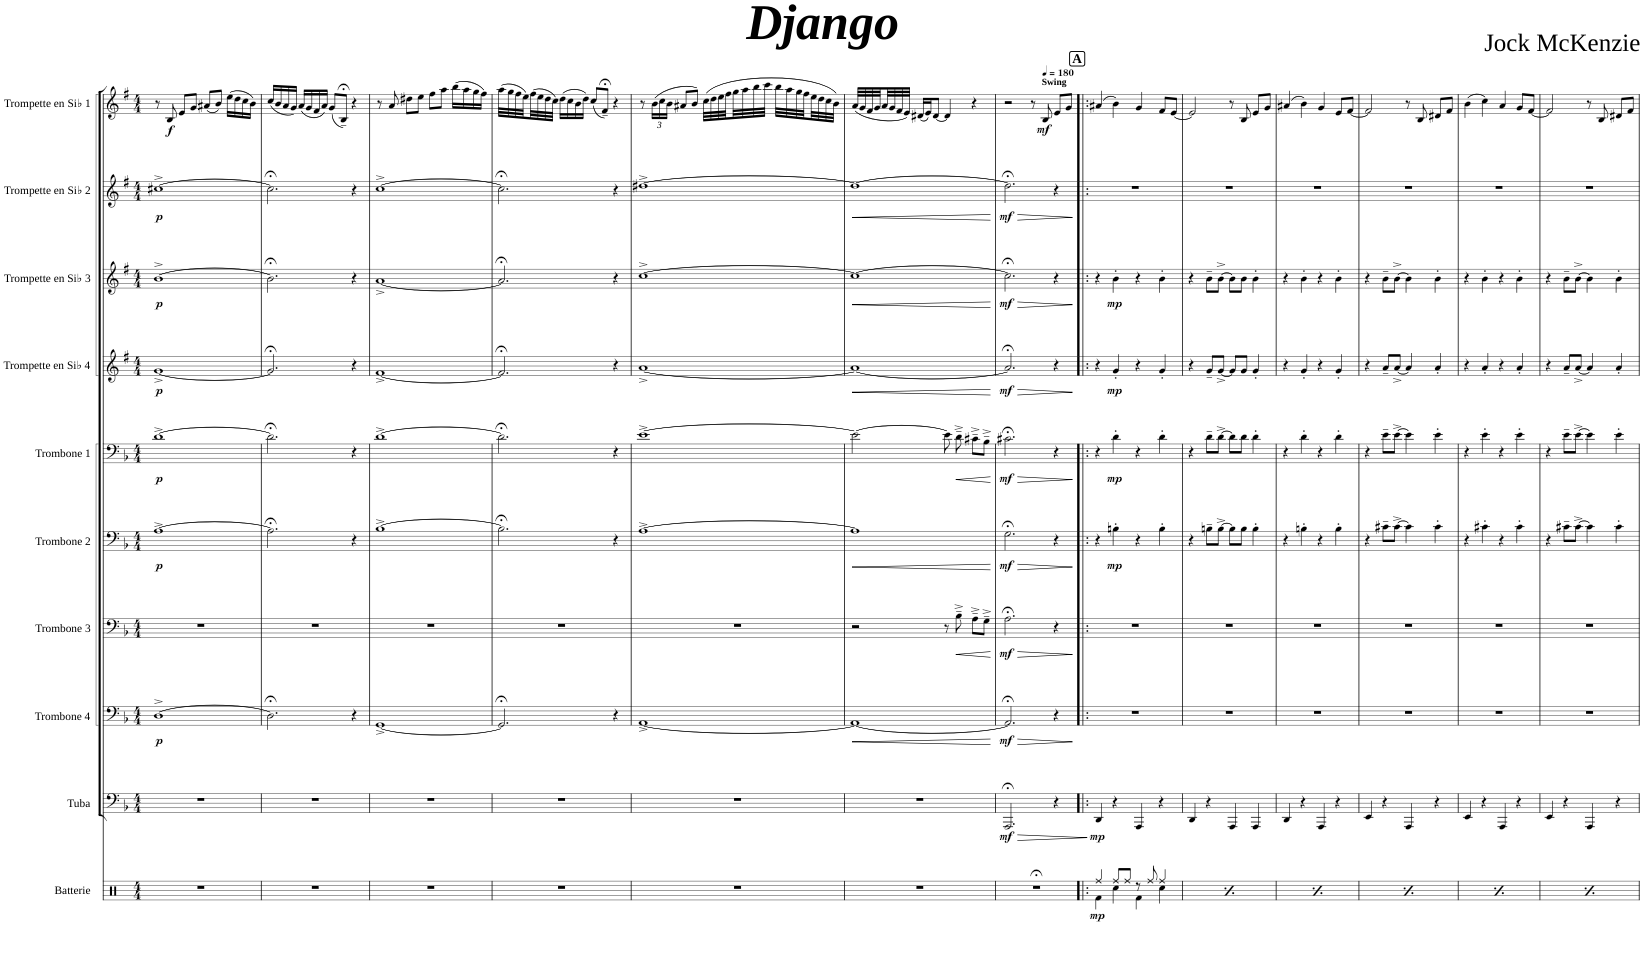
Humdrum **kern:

**kern	**dynam	**kern	**dynam	**kern	**dynam	**kern	**dynam	**kern	**dynam	**kern	**dynam	**kern	**dynam	**kern	**dynam	**kern	**dynam	**kern	**dynam
*part10	*part10	*part9	*part9	*part8	*part8	*part7	*part7	*part6	*part6	*part5	*part5	*part4	*part4	*part3	*part3	*part2	*part2	*part1	*part1
*staff10	*staff10	*staff9	*staff9	*staff8	*staff8	*staff7	*staff7	*staff6	*staff6	*staff5	*staff5	*staff4	*staff4	*staff3	*staff3	*staff2	*staff2	*staff1	*staff1
*I"Batterie	*	*I"Tuba	*	*I"Trombone 4	*	*I"Trombone 3	*	*I"Trombone 2	*	*I"Trombone 1	*	*I"Trompette en Sib 4	*	*I"Trompette en Sib 3	*	*I"Trompette en Sib 2	*	*I"Trompette en Sib 1	*
*I'Bat.	*	*I'Tba.	*	*I'Tbn. 4	*	*I'Tbn. 3	*	*I'Tbn. 2	*	*I'Tbn. 1	*	*I'Tromp. Sib 4	*	*I'Tromp. Sib 3	*	*I'Tromp. Sib 2	*	*I'Tromp. Sib 1	*
*clefX	*	*clefF4	*	*clefF4	*	*clefF4	*	*clefF4	*	*clefF4	*	*clefG2	*	*clefG2	*	*clefG2	*	*clefG2	*
*	*	*	*	*	*	*	*	*	*	*	*	*Trd1c2	*	*Trd1c2	*	*Trd1c2	*	*Trd1c2	*
*k[]	*	*k[b-]	*	*k[b-]	*	*k[b-]	*	*k[b-]	*	*k[b-]	*	*k[f#]	*	*k[f#]	*	*k[f#]	*	*k[f#]	*
*M4/4	*	*M4/4	*	*M4/4	*	*M4/4	*	*M4/4	*	*M4/4	*	*M4/4	*	*M4/4	*	*M4/4	*	*M4/4	*
=1	=1	=1	=1	=1	=1	=1	=1	=1	=1	=1	=1	=1	=1	=1	=1	=1	=1	=1	=1
!	!	!	!	!	!LO:DY:b	!	!	!	!LO:DY:b	!	!LO:DY:b	!	!LO:DY:b	!	!LO:DY:b	!	!LO:DY:b	!	!
1r	.	1r	.	[1D^	p	1r	.	[1A^	p	[1d^	p	[1g^	p	[1b^	p	[1cc#X^	p	8r	.
!	!	!	!	!	!	!	!	!	!	!	!	!	!	!	!	!	!	!	!LO:DY:b
.	.	.	.	.	.	.	.	.	.	.	.	.	.	.	.	.	.	8B/	f
.	.	.	.	.	.	.	.	.	.	.	.	.	.	.	.	.	.	8e/L	.
.	.	.	.	.	.	.	.	.	.	.	.	.	.	.	.	.	.	8g/J	.
.	.	.	.	.	.	.	.	.	.	.	.	.	.	.	.	.	.	(8a#X/L	.
.	.	.	.	.	.	.	.	.	.	.	.	.	.	.	.	.	.	8b/J)	.
.	.	.	.	.	.	.	.	.	.	.	.	.	.	.	.	.	.	(16ee\LL	.
.	.	.	.	.	.	.	.	.	.	.	.	.	.	.	.	.	.	16dd\	.
.	.	.	.	.	.	.	.	.	.	.	.	.	.	.	.	.	.	16cc\	.
.	.	.	.	.	.	.	.	.	.	.	.	.	.	.	.	.	.	16b\JJ)	.
=2	=2	=2	=2	=2	=2	=2	=2	=2	=2	=2	=2	=2	=2	=2	=2	=2	=2	=2	=2
1r	.	1r	.	2.D;<\]	.	1r	.	2.A;<\]	.	2.d;<\]	.	2.g;</]	.	2.b;<\]	.	2.cc#;<\]	.	(16cc/LL	.
.	.	.	.	.	.	.	.	.	.	.	.	.	.	.	.	.	.	16b/	.
.	.	.	.	.	.	.	.	.	.	.	.	.	.	.	.	.	.	16a/	.
.	.	.	.	.	.	.	.	.	.	.	.	.	.	.	.	.	.	16g/JJ)	.
.	.	.	.	.	.	.	.	.	.	.	.	.	.	.	.	.	.	(16a/LL	.
.	.	.	.	.	.	.	.	.	.	.	.	.	.	.	.	.	.	16g/	.
.	.	.	.	.	.	.	.	.	.	.	.	.	.	.	.	.	.	16f#/	.
.	.	.	.	.	.	.	.	.	.	.	.	.	.	.	.	.	.	16a/JJ)	.
.	.	.	.	.	.	.	.	.	.	.	.	.	.	.	.	.	.	(8g/L	.
.	.	.	.	.	.	.	.	.	.	.	.	.	.	.	.	.	.	8B;<~/J)	.
.	.	.	.	4r	.	.	.	4r	.	4r	.	4r	.	4r	.	4r	.	4r	.
=3	=3	=3	=3	=3	=3	=3	=3	=3	=3	=3	=3	=3	=3	=3	=3	=3	=3	=3	=3
1r	.	1r	.	[1GG^	.	1r	.	[1B-^	.	[1d^	.	[1f#^	.	[1a^	.	[1cc^	.	8r	.
.	.	.	.	.	.	.	.	.	.	.	.	.	.	.	.	.	.	8a/	.
.	.	.	.	.	.	.	.	.	.	.	.	.	.	.	.	.	.	8dd#X\L	.
.	.	.	.	.	.	.	.	.	.	.	.	.	.	.	.	.	.	8ee\J	.
.	.	.	.	.	.	.	.	.	.	.	.	.	.	.	.	.	.	8ff#\L	.
.	.	.	.	.	.	.	.	.	.	.	.	.	.	.	.	.	.	8aa\J	.
.	.	.	.	.	.	.	.	.	.	.	.	.	.	.	.	.	.	(16bb\LL	.
.	.	.	.	.	.	.	.	.	.	.	.	.	.	.	.	.	.	16aa\	.
.	.	.	.	.	.	.	.	.	.	.	.	.	.	.	.	.	.	16gg\	.
.	.	.	.	.	.	.	.	.	.	.	.	.	.	.	.	.	.	16ff#\JJ)	.
=4	=4	=4	=4	=4	=4	=4	=4	=4	=4	=4	=4	=4	=4	=4	=4	=4	=4	=4	=4
1r	.	1r	.	2.GG;</]	.	1r	.	2.B-;<\]	.	2.d;<\]	.	2.f#;</]	.	2.a;</]	.	2.cc;<\]	.	(32aa\LLL	.
.	.	.	.	.	.	.	.	.	.	.	.	.	.	.	.	.	.	32gg\	.
.	.	.	.	.	.	.	.	.	.	.	.	.	.	.	.	.	.	32ff#\	.
.	.	.	.	.	.	.	.	.	.	.	.	.	.	.	.	.	.	32ee\)	.
.	.	.	.	.	.	.	.	.	.	.	.	.	.	.	.	.	.	(32ff#\	.
.	.	.	.	.	.	.	.	.	.	.	.	.	.	.	.	.	.	32ee\	.
.	.	.	.	.	.	.	.	.	.	.	.	.	.	.	.	.	.	32dd\	.
.	.	.	.	.	.	.	.	.	.	.	.	.	.	.	.	.	.	32cc\JJJ)	.
.	.	.	.	.	.	.	.	.	.	.	.	.	.	.	.	.	.	(16dd\LL	.
.	.	.	.	.	.	.	.	.	.	.	.	.	.	.	.	.	.	16cc\	.
.	.	.	.	.	.	.	.	.	.	.	.	.	.	.	.	.	.	16b\	.
.	.	.	.	.	.	.	.	.	.	.	.	.	.	.	.	.	.	16dd\JJ)	.
.	.	.	.	.	.	.	.	.	.	.	.	.	.	.	.	.	.	(8cc/L	.
.	.	.	.	.	.	.	.	.	.	.	.	.	.	.	.	.	.	8f#;<~/J)	.
.	.	.	.	4r	.	.	.	4r	.	4r	.	4r	.	4r	.	4r	.	4r	.
=5	=5	=5	=5	=5	=5	=5	=5	=5	=5	=5	=5	=5	=5	=5	=5	=5	=5	=5	=5
1r	.	1r	.	[1AA^	.	1r	.	[1A^	.	[1e^	.	[1a^	.	[1cc^	.	[1dd#X^	.	8r	.
*	*	*	*	*	*	*	*	*	*	*	*	*	*	*	*	*	*	*Xbrackettup	*
.	.	.	.	.	.	.	.	.	.	.	.	.	.	.	.	.	.	(24b\LL	.
.	.	.	.	.	.	.	.	.	.	.	.	.	.	.	.	.	.	24cc\	.
.	.	.	.	.	.	.	.	.	.	.	.	.	.	.	.	.	.	24b\JJ	.
.	.	.	.	.	.	.	.	.	.	.	.	.	.	.	.	.	.	8a#X/L	.
.	.	.	.	.	.	.	.	.	.	.	.	.	.	.	.	.	.	8b/J)	.
.	.	.	.	.	.	.	.	.	.	.	.	.	.	.	.	.	.	(32cc\LLL	.
.	.	.	.	.	.	.	.	.	.	.	.	.	.	.	.	.	.	32dd\	.
.	.	.	.	.	.	.	.	.	.	.	.	.	.	.	.	.	.	32ee\	.
.	.	.	.	.	.	.	.	.	.	.	.	.	.	.	.	.	.	32ff#\	.
.	.	.	.	.	.	.	.	.	.	.	.	.	.	.	.	.	.	32gg\	.
.	.	.	.	.	.	.	.	.	.	.	.	.	.	.	.	.	.	32aa\	.
.	.	.	.	.	.	.	.	.	.	.	.	.	.	.	.	.	.	32bb\	.
.	.	.	.	.	.	.	.	.	.	.	.	.	.	.	.	.	.	32ccc\JJJ	.
.	.	.	.	.	.	.	.	.	.	.	.	.	.	.	.	.	.	32bb\LLL	.
.	.	.	.	.	.	.	.	.	.	.	.	.	.	.	.	.	.	32aa\	.
.	.	.	.	.	.	.	.	.	.	.	.	.	.	.	.	.	.	32gg\	.
.	.	.	.	.	.	.	.	.	.	.	.	.	.	.	.	.	.	32ff#\	.
.	.	.	.	.	.	.	.	.	.	.	.	.	.	.	.	.	.	32ee\	.
.	.	.	.	.	.	.	.	.	.	.	.	.	.	.	.	.	.	32dd\	.
.	.	.	.	.	.	.	.	.	.	.	.	.	.	.	.	.	.	32cc\	.
.	.	.	.	.	.	.	.	.	.	.	.	.	.	.	.	.	.	32b\JJJ)	.
=6	=6	=6	=6	=6	=6	=6	=6	=6	=6	=6	=6	=6	=6	=6	=6	=6	=6	=6	=6
!	!	!	!	!	!LO:HP:b	!	!	!	!LO:HP:b	!	!	!	!LO:HP:b	!	!LO:HP:b	!	!LO:HP:b	!	!
1r	.	1r	.	1AA_	<	2r	.	1A]	<	2e\_	.	1a_	<	1cc_	<	1dd#_	<	(32a/LLL	.
.	.	.	.	.	.	.	.	.	.	.	.	.	.	.	.	.	.	32g/	.
.	.	.	.	.	.	.	.	.	.	.	.	.	.	.	.	.	.	32f#/	.
.	.	.	.	.	.	.	.	.	.	.	.	.	.	.	.	.	.	32g/	.
.	.	.	.	.	.	.	.	.	.	.	.	.	.	.	.	.	.	32a/	.
.	.	.	.	.	.	.	.	.	.	.	.	.	.	.	.	.	.	32g/	.
.	.	.	.	.	.	.	.	.	.	.	.	.	.	.	.	.	.	32f#/	.
.	.	.	.	.	.	.	.	.	.	.	.	.	.	.	.	.	.	32e/JJJ)	.
.	.	.	.	.	.	.	.	.	.	.	.	.	.	.	.	.	.	(16d#X/LL	.
.	.	.	.	.	.	.	.	.	.	.	.	.	.	.	.	.	.	16e/J)	.
.	.	.	.	.	.	.	.	.	.	.	.	.	.	.	.	.	.	[8d#/J	.
.	.	.	.	.	.	8r	.	.	.	8e\]	.	.	.	.	.	.	.	4d#/]	.
!	!	!	!	!	!	!	!LO:HP:b	!	!	!	!LO:HP:b	!	!	!	!	!	!	!	!
.	.	.	.	.	.	8B-~^\	<	.	.	8d~^\	<	.	.	.	.	.	.	.	.
.	.	.	.	.	.	8A~^\L	.	.	.	8c#X~^\L	.	.	.	.	.	.	.	4r	.
.	.	.	.	.	.	8G~^\J	.	.	.	8B-~^\J	.	.	.	.	.	.	.	.	.
.	.	.	.	.	[	.	[	.	[	.	[	.	[	.	[	.	[	.	.
=7	=7	=7	=7	=7	=7	=7	=7	=7	=7	=7	=7	=7	=7	=7	=7	=7	=7	=7	=7
!	!	!	!LO:HP:b	!	!LO:HP:b	!	!LO:HP:b	!	!LO:HP:b	!	!LO:HP:b	!	!LO:HP:b	!	!LO:HP:b	!	!LO:HP:b	!	!
!	!	!	!LO:DY:n=1:b	!	!LO:DY:n=1:b	!	!LO:DY:n=1:b	!	!LO:DY:n=1:b	!	!LO:DY:n=1:b	!	!LO:DY:n=1:b	!	!LO:DY:n=1:b	!	!LO:DY:n=1:b	!	!
1r;<	.	2.AAA;</	> mf	2.AA;</]	> mf	2.A;<\	> mf	2.G;<\	> mf	2.c#X;<\	> mf	2.a;</]	> mf	2.cc;<\]	> mf	2.dd#;<\]	> mf	2r	.
.	.	.	.	.	.	.	.	.	.	.	.	.	.	.	.	.	.	8r	.
*	*	*	*	*	*	*	*	*	*	*	*	*	*	*	*	*	*	*MM180	*
!	!	!	!	!	!	!	!	!	!	!	!	!	!	!	!	!	!	!LO:TX:a:B:t=Swing	!
!	!	!	!	!	!	!	!	!	!	!	!	!	!	!	!	!	!	!	!LO:DY:b
.	.	.	.	.	.	.	.	.	.	.	.	.	.	.	.	.	.	8B/	mf
.	.	4r	.	4r	.	4r	.	4r	.	4r	.	4r	.	4r	.	4r	.	8e/L	.
.	.	.	.	.	.	.	.	.	.	.	.	.	.	.	.	.	.	8g/J	.
.	.	.	]	.	]	.	]	.	]	.	]	.	]	.	]	.	]	.	.
!!LO:REH:place=s1:a:B:cj:fs=14:t=A
=8!|:	=8!|:	=8!|:	=8!|:	=8!|:	=8!|:	=8!|:	=8!|:	=8!|:	=8!|:	=8!|:	=8!|:	=8!|:	=8!|:	=8!|:	=8!|:	=8!|:	=8!|:	=8!|:	=8!|:
*^	*	*	*	*	*	*	*	*	*	*	*	*	*	*	*	*	*	*	*
!	!	!LO:DY:b	!	!LO:DY:b	!	!	!	!	!	!	!	!	!	!	!	!	!	!	!	!
4Rff/	4Rf\	mp	4DD/	mp	1r	.	1r	.	4r	.	4r	.	4r	.	4r	.	1r	.	(4a#X/	.
!	!	!	!	!	!	!	!	!	!	!LO:DY:b	!	!LO:DY:b	!	!LO:DY:b	!	!LO:DY:b	!	!	!	!
8Rff/L	4Rcc\	.	4r	.	.	.	.	.	4Bn'\	mp	4d'\	mp	4g'/	mp	4b'\	mp	.	.	4b\)	.
8Rff/J	.	.	.	.	.	.	.	.	.	.	.	.	.	.	.	.	.	.	.	.
8r	4Rf\	.	4AAA/	.	.	.	.	.	4r	.	4r	.	4r	.	4r	.	.	.	4g/	.
8Rff/	.	.	.	.	.	.	.	.	.	.	.	.	.	.	.	.	.	.	.	.
4Rff/	4Rcc\	.	4r	.	.	.	.	.	4B'\	.	4d'\	.	4g'/	.	4b'\	.	.	.	8f#/L	.
.	.	.	.	.	.	.	.	.	.	.	.	.	.	.	.	.	.	.	[8e/J	.
=9	=9	=9	=9	=9	=9	=9	=9	=9	=9	=9	=9	=9	=9	=9	=9	=9	=9	=9	=9	=9
!	!	!LO:DY:b	!	!	!	!	!	!	!	!	!	!	!	!	!	!	!	!	!	!
4Rff/	4Rf\	mp	4DD/	.	1r	.	1r	.	4r	.	4r	.	4r	.	4r	.	1r	.	2e/]	.
8Rff/L	4Rcc\	.	4r	.	.	.	.	.	8Bn~\L	.	8d~\L	.	8g~/L	.	8b~\L	.	.	.	.	.
8Rff/J	.	.	.	.	.	.	.	.	[8B^\J	.	[8d^\J	.	[8g^/J	.	[8b^\J	.	.	.	.	.
8r	4Rf\	.	4AAA/	.	.	.	.	.	8B\L]	.	8d\L]	.	8g/L]	.	8b\L]	.	.	.	8r	.
8Rff/	.	.	.	.	.	.	.	.	8B\J	.	8d\J	.	8g/J	.	8b\J	.	.	.	8B/	.
4Rff/	4Rcc\	.	4AAA/	.	.	.	.	.	4B'\	.	4d'\	.	4g'/	.	4b'\	.	.	.	8e/L	.
.	.	.	.	.	.	.	.	.	.	.	.	.	.	.	.	.	.	.	8g/J	.
=10	=10	=10	=10	=10	=10	=10	=10	=10	=10	=10	=10	=10	=10	=10	=10	=10	=10	=10	=10	=10
!	!	!LO:DY:b	!	!	!	!	!	!	!	!	!	!	!	!	!	!	!	!	!	!
4Rff/	4Rf\	mp	4DD/	.	1r	.	1r	.	4r	.	4r	.	4r	.	4r	.	1r	.	(4a#X/	.
8Rff/L	4Rcc\	.	4r	.	.	.	.	.	4Bn'\	.	4d'\	.	4g'/	.	4b'\	.	.	.	4b\)	.
8Rff/J	.	.	.	.	.	.	.	.	.	.	.	.	.	.	.	.	.	.	.	.
8r	4Rf\	.	4AAA/	.	.	.	.	.	4r	.	4r	.	4r	.	4r	.	.	.	4g/	.
8Rff/	.	.	.	.	.	.	.	.	.	.	.	.	.	.	.	.	.	.	.	.
4Rff/	4Rcc\	.	4r	.	.	.	.	.	4B'\	.	4d'\	.	4g'/	.	4b'\	.	.	.	8e/L	.
.	.	.	.	.	.	.	.	.	.	.	.	.	.	.	.	.	.	.	[8f#/J	.
=11	=11	=11	=11	=11	=11	=11	=11	=11	=11	=11	=11	=11	=11	=11	=11	=11	=11	=11	=11	=11
!	!	!LO:DY:b	!	!	!	!	!	!	!	!	!	!	!	!	!	!	!	!	!	!
4Rff/	4Rf\	mp	4EE/	.	1r	.	1r	.	4r	.	4r	.	4r	.	4r	.	1r	.	2f#/]	.
8Rff/L	4Rcc\	.	4r	.	.	.	.	.	8c#X~\L	.	8e~\L	.	8a~/L	.	8b~\L	.	.	.	.	.
8Rff/J	.	.	.	.	.	.	.	.	[8c#^\J	.	[8e^\J	.	[8a^/J	.	[8b^\J	.	.	.	.	.
8r	4Rf\	.	4AAA/	.	.	.	.	.	4c#\]	.	4e\]	.	4a/]	.	4b\]	.	.	.	8r	.
8Rff/	.	.	.	.	.	.	.	.	.	.	.	.	.	.	.	.	.	.	8B/	.
4Rff/	4Rcc\	.	4r	.	.	.	.	.	4c#'\	.	4e'\	.	4a'/	.	4b'\	.	.	.	8d#X/L	.
.	.	.	.	.	.	.	.	.	.	.	.	.	.	.	.	.	.	.	8f#/J	.
=12	=12	=12	=12	=12	=12	=12	=12	=12	=12	=12	=12	=12	=12	=12	=12	=12	=12	=12	=12	=12
!	!	!LO:DY:b	!	!	!	!	!	!	!	!	!	!	!	!	!	!	!	!	!	!
4Rff/	4Rf\	mp	4EE/	.	1r	.	1r	.	4r	.	4r	.	4r	.	4r	.	1r	.	(4b\	.
8Rff/L	4Rcc\	.	4r	.	.	.	.	.	4c#X'\	.	4e'\	.	4a'/	.	4b'\	.	.	.	4cc\)	.
8Rff/J	.	.	.	.	.	.	.	.	.	.	.	.	.	.	.	.	.	.	.	.
8r	4Rf\	.	4AAA/	.	.	.	.	.	4r	.	4r	.	4r	.	4r	.	.	.	4a/	.
8Rff/	.	.	.	.	.	.	.	.	.	.	.	.	.	.	.	.	.	.	.	.
4Rff/	4Rcc\	.	4r	.	.	.	.	.	4c#'\	.	4e'\	.	4a'/	.	4b'\	.	.	.	8g/L	.
.	.	.	.	.	.	.	.	.	.	.	.	.	.	.	.	.	.	.	[8f#/J	.
=13	=13	=13	=13	=13	=13	=13	=13	=13	=13	=13	=13	=13	=13	=13	=13	=13	=13	=13	=13	=13
!	!	!LO:DY:b	!	!	!	!	!	!	!	!	!	!	!	!	!	!	!	!	!	!
4Rff/	4Rf\	mp	4EE/	.	1r	.	1r	.	4r	.	4r	.	4r	.	4r	.	1r	.	2f#/]	.
8Rff/L	4Rcc\	.	4r	.	.	.	.	.	8c#X~\L	.	8e~\L	.	8a~/L	.	8b~\L	.	.	.	.	.
8Rff/J	.	.	.	.	.	.	.	.	[8c#^\J	.	[8e^\J	.	[8a^/J	.	[8b^\J	.	.	.	.	.
8r	4Rf\	.	4AAA/	.	.	.	.	.	4c#\]	.	4e\]	.	4a/]	.	4b\]	.	.	.	8r	.
8Rff/	.	.	.	.	.	.	.	.	.	.	.	.	.	.	.	.	.	.	8B/	.
4Rff/	4Rcc\	.	4r	.	.	.	.	.	4c#'\	.	4e'\	.	4a'/	.	4b'\	.	.	.	8d#X/L	.
.	.	.	.	.	.	.	.	.	.	.	.	.	.	.	.	.	.	.	8f#/J	.
*v	*v	*	*	*	*	*	*	*	*	*	*	*	*	*	*	*	*	*	*	*
=	=	=	=	=	=	=	=	=	=	=	=	=	=	=	=	=	=	=	=
*-	*-	*-	*-	*-	*-	*-	*-	*-	*-	*-	*-	*-	*-	*-	*-	*-	*-	*-	*-
